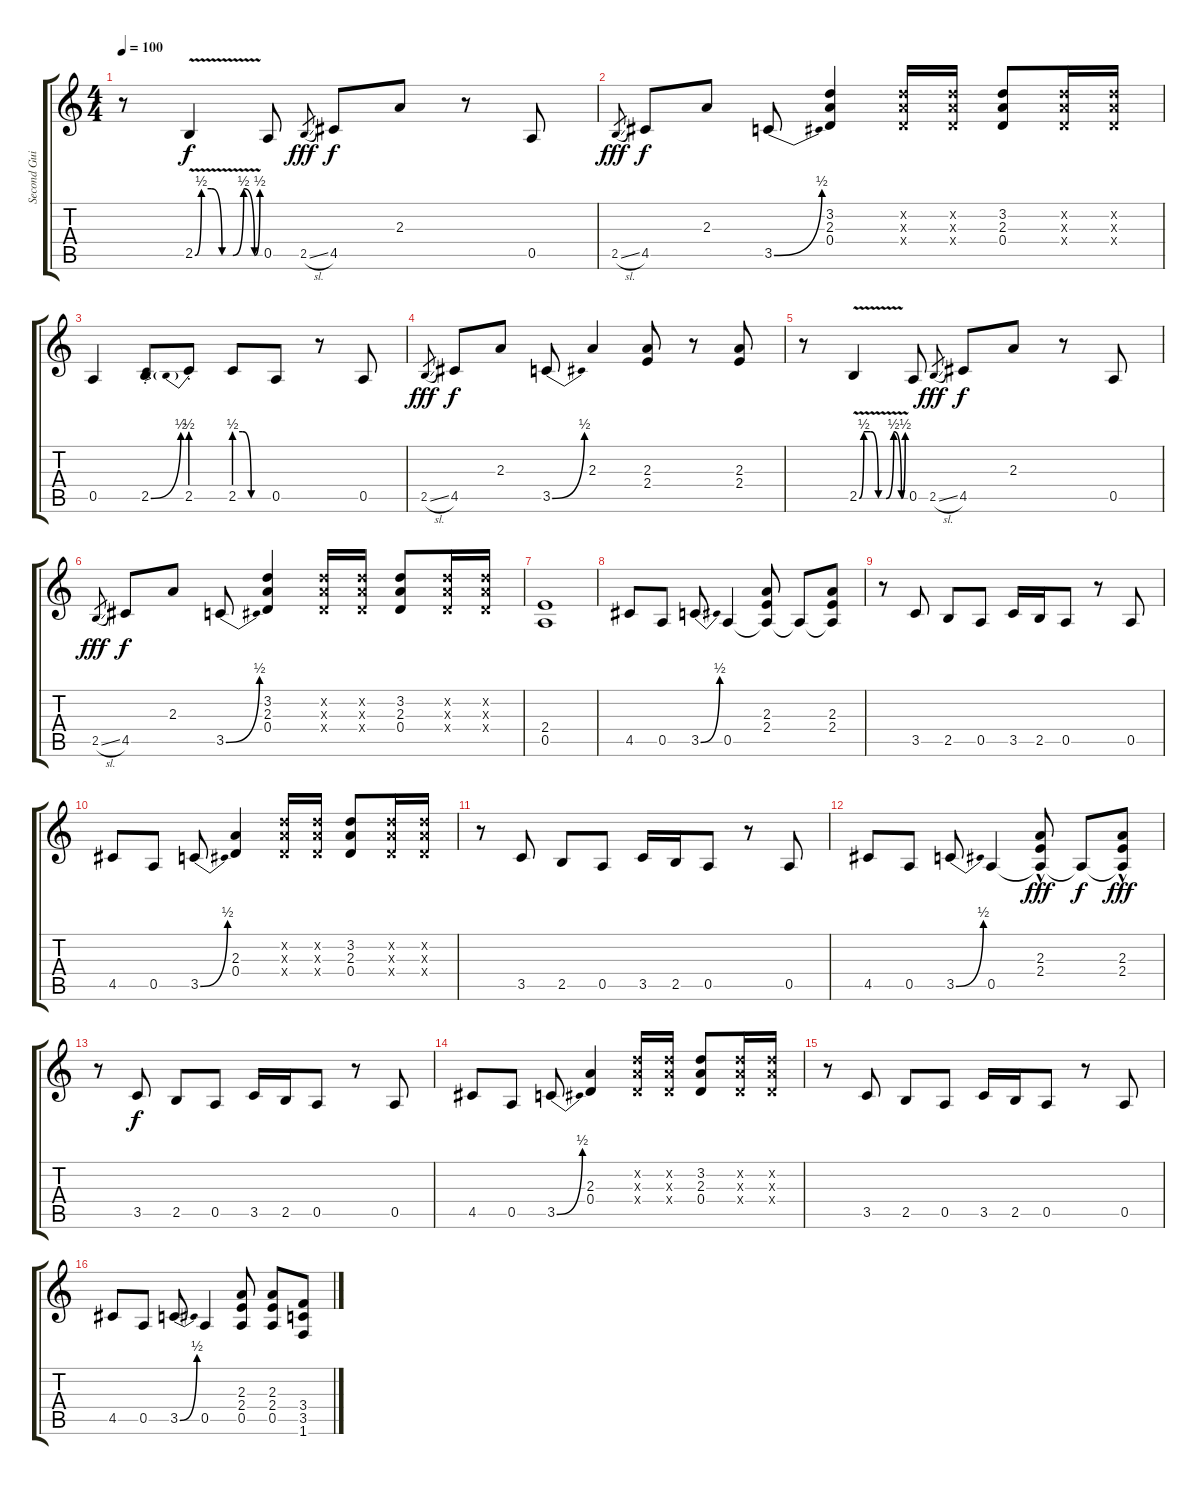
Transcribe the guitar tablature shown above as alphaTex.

\track ("Second Guitar" "Second Gui") {instrument overdrivenguitar}
\staff {score tabs}
\tuning (E4 B3 G3 D3 A2 E2) {hide}
\ts (4 4)
\tempo 100
\clef g2
\ks c
r.8{dy f} 2.5{be (custom 0 0 6 2 15 2 25 0 35 0 45 2 55 0 60 2) v}.4 0.5.8 2.5{sl}.8{gr dy fff} 4.5.8{dy f} 2.3.8 r.8 0.5.8 |
2.5{sl}.8{gr dy fff} 4.5.8{dy f} 2.3.8 3.5{be (bend 0 0 60 2)}.8 (3.2 2.3 0.4).4 (3.2{x} 2.3{x} 0.4{x}).16 (3.2{x} 2.3{x} 0.4{x}).16 (3.2 2.3 0.4).8 (3.2{x} 2.3{x} 0.4{x}).16 (3.2{x} 2.3{x} 0.4{x}).16 |
0.5.4 2.5{be (bend 0 0 60 2) st}.8 2.5{be (prebend 0 2 60 2) st}.8 2.5{be (custom 0 2 15 2 30 0 60 0)}.8 0.5.8 r.8 0.5.8 |
2.5{sl}.8{gr dy fff} 4.5.8{dy f} 2.3.8 3.5{be (bend 0 0 60 2)}.8 2.3.4 (2.3 2.4).8 r.8 (2.3 2.4).8 |
r.8 2.5{be (custom 0 0 6 2 15 2 25 0 35 0 45 2 55 0 60 2) v}.4 0.5.8 2.5{sl}.8{gr dy fff} 4.5.8{dy f} 2.3.8 r.8 0.5.8 |
2.5{sl}.8{gr dy fff} 4.5.8{dy f} 2.3.8 3.5{be (bend 0 0 60 2)}.8 (3.2 2.3 0.4).4 (3.2{x} 2.3{x} 0.4{x}).16 (3.2{x} 2.3{x} 0.4{x}).16 (3.2 2.3 0.4).8 (3.2{x} 2.3{x} 0.4{x}).16 (3.2{x} 2.3{x} 0.4{x}).16 |
(2.4 0.5).1 |
4.5.8 0.5.8 3.5{be (bend 0 0 60 2)}.8 0.5.4 (2.3 2.4 0.5{t}).8 0.5{t}.8 (2.3 2.4 0.5{t}).8 |
r.8 3.5.8 2.5.8 0.5.8 3.5.16 2.5.16 0.5.8 r.8 0.5.8 |
4.5.8 0.5.8 3.5{be (bend 0 0 60 2)}.8 (2.3 0.4).4 (3.2{x} 2.3{x} 0.4{x}).16 (3.2{x} 2.3{x} 0.4{x}).16 (3.2 2.3 0.4).8 (3.2{x} 2.3{x} 0.4{x}).16 (3.2{x} 2.3{x} 0.4{x}).16 |
r.8 3.5.8 2.5.8 0.5.8 3.5.16 2.5.16 0.5.8 r.8 0.5.8 |
4.5.8 0.5.8 3.5{be (bend 0 0 60 2)}.8 0.5.4 (2.3{hac} 2.4{hac} 0.5{t}).8{dy fff} 0.5{t}.8{dy f} (2.3{hac} 2.4{hac} 0.5{t}).8{dy fff} |
r.8 3.5.8{dy f} 2.5.8 0.5.8 3.5.16 2.5.16 0.5.8 r.8 0.5.8 |
4.5.8 0.5.8 3.5{be (bend 0 0 60 2)}.8 (2.3 0.4).4 (3.2{x} 2.3{x} 0.4{x}).16 (3.2{x} 2.3{x} 0.4{x}).16 (3.2 2.3 0.4).8 (3.2{x} 2.3{x} 0.4{x}).16 (3.2{x} 2.3{x} 0.4{x}).16 |
r.8 3.5.8 2.5.8 0.5.8 3.5.16 2.5.16 0.5.8 r.8 0.5.8 |
4.5.8 0.5.8 3.5{be (bend 0 0 60 2)}.8 0.5.4 (2.3 2.4 0.5).8 (2.3 2.4 0.5).8 (3.4 3.5 1.6).8
